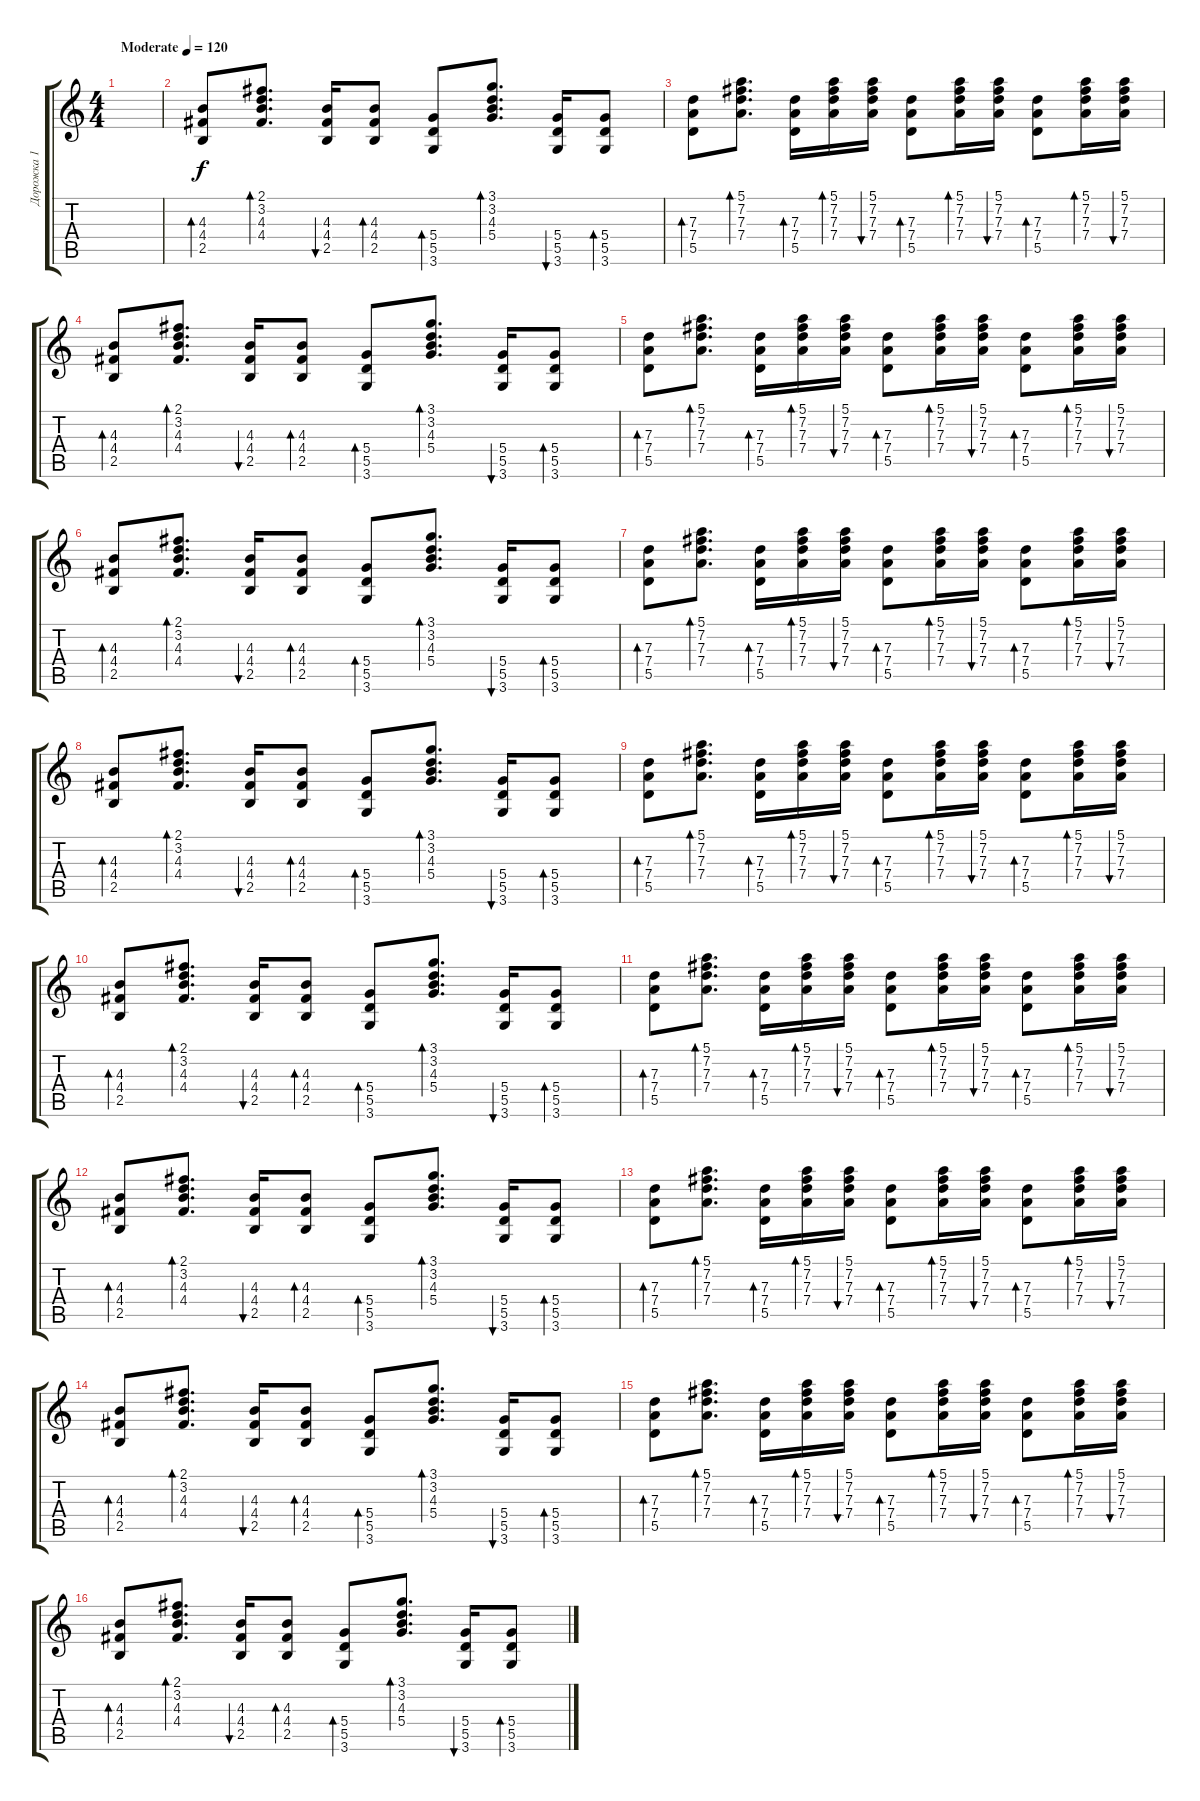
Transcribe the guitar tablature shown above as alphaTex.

\track ("Дорожка 1" "Дорожка 1") {instrument acousticguitarsteel}
\staff {score tabs}
\tuning (E4 B3 G3 D3 A2 E2) {hide}
\ts (4 4)
\tempo (120 "Moderate")
\clef g2
\ks c
|
(4.3 4.4 2.5).8{bd 60} (2.1 3.2 4.3 4.4).8{d bd 60} (4.3 4.4 2.5).16{bu 60} (4.3 4.4 2.5).8{bd 60} (5.4 5.5 3.6).8{bd 60} (3.1 3.2 4.3 5.4).8{d bd 60} (5.4 5.5 3.6).16{bu 60} (5.4 5.5 3.6).8{bd 60} |
(7.3 7.4 5.5).8{bd 60} (5.1 7.2 7.3 7.4).8{d bd 60} (7.3 7.4 5.5).16{bd 60} (5.1 7.2 7.3 7.4).16{bd 60} (5.1 7.2 7.3 7.4).16{bu 60} (7.3 7.4 5.5).8{bd 60} (5.1 7.2 7.3 7.4).16{bd 60} (5.1 7.2 7.3 7.4).16{bu 60} (7.3 7.4 5.5).8{bd 60} (5.1 7.2 7.3 7.4).16{bd 60} (5.1 7.2 7.3 7.4).16{bu 60} |
(4.3 4.4 2.5).8{bd 60} (2.1 3.2 4.3 4.4).8{d bd 60} (4.3 4.4 2.5).16{bu 60} (4.3 4.4 2.5).8{bd 60} (5.4 5.5 3.6).8{bd 60} (3.1 3.2 4.3 5.4).8{d bd 60} (5.4 5.5 3.6).16{bu 60} (5.4 5.5 3.6).8{bd 60} |
(7.3 7.4 5.5).8{bd 60} (5.1 7.2 7.3 7.4).8{d bd 60} (7.3 7.4 5.5).16{bd 60} (5.1 7.2 7.3 7.4).16{bd 60} (5.1 7.2 7.3 7.4).16{bu 60} (7.3 7.4 5.5).8{bd 60} (5.1 7.2 7.3 7.4).16{bd 60} (5.1 7.2 7.3 7.4).16{bu 60} (7.3 7.4 5.5).8{bd 60} (5.1 7.2 7.3 7.4).16{bd 60} (5.1 7.2 7.3 7.4).16{bu 60} |
(4.3 4.4 2.5).8{bd 60} (2.1 3.2 4.3 4.4).8{d bd 60} (4.3 4.4 2.5).16{bu 60} (4.3 4.4 2.5).8{bd 60} (5.4 5.5 3.6).8{bd 60} (3.1 3.2 4.3 5.4).8{d bd 60} (5.4 5.5 3.6).16{bu 60} (5.4 5.5 3.6).8{bd 60} |
(7.3 7.4 5.5).8{bd 60} (5.1 7.2 7.3 7.4).8{d bd 60} (7.3 7.4 5.5).16{bd 60} (5.1 7.2 7.3 7.4).16{bd 60} (5.1 7.2 7.3 7.4).16{bu 60} (7.3 7.4 5.5).8{bd 60} (5.1 7.2 7.3 7.4).16{bd 60} (5.1 7.2 7.3 7.4).16{bu 60} (7.3 7.4 5.5).8{bd 60} (5.1 7.2 7.3 7.4).16{bd 60} (5.1 7.2 7.3 7.4).16{bu 60} |
(4.3 4.4 2.5).8{bd 60} (2.1 3.2 4.3 4.4).8{d bd 60} (4.3 4.4 2.5).16{bu 60} (4.3 4.4 2.5).8{bd 60} (5.4 5.5 3.6).8{bd 60} (3.1 3.2 4.3 5.4).8{d bd 60} (5.4 5.5 3.6).16{bu 60} (5.4 5.5 3.6).8{bd 60} |
(7.3 7.4 5.5).8{bd 60} (5.1 7.2 7.3 7.4).8{d bd 60} (7.3 7.4 5.5).16{bd 60} (5.1 7.2 7.3 7.4).16{bd 60} (5.1 7.2 7.3 7.4).16{bu 60} (7.3 7.4 5.5).8{bd 60} (5.1 7.2 7.3 7.4).16{bd 60} (5.1 7.2 7.3 7.4).16{bu 60} (7.3 7.4 5.5).8{bd 60} (5.1 7.2 7.3 7.4).16{bd 60} (5.1 7.2 7.3 7.4).16{bu 60} |
(4.3 4.4 2.5).8{bd 60} (2.1 3.2 4.3 4.4).8{d bd 60} (4.3 4.4 2.5).16{bu 60} (4.3 4.4 2.5).8{bd 60} (5.4 5.5 3.6).8{bd 60} (3.1 3.2 4.3 5.4).8{d bd 60} (5.4 5.5 3.6).16{bu 60} (5.4 5.5 3.6).8{bd 60} |
(7.3 7.4 5.5).8{bd 60} (5.1 7.2 7.3 7.4).8{d bd 60} (7.3 7.4 5.5).16{bd 60} (5.1 7.2 7.3 7.4).16{bd 60} (5.1 7.2 7.3 7.4).16{bu 60} (7.3 7.4 5.5).8{bd 60} (5.1 7.2 7.3 7.4).16{bd 60} (5.1 7.2 7.3 7.4).16{bu 60} (7.3 7.4 5.5).8{bd 60} (5.1 7.2 7.3 7.4).16{bd 60} (5.1 7.2 7.3 7.4).16{bu 60} |
(4.3 4.4 2.5).8{bd 60} (2.1 3.2 4.3 4.4).8{d bd 60} (4.3 4.4 2.5).16{bu 60} (4.3 4.4 2.5).8{bd 60} (5.4 5.5 3.6).8{bd 60} (3.1 3.2 4.3 5.4).8{d bd 60} (5.4 5.5 3.6).16{bu 60} (5.4 5.5 3.6).8{bd 60} |
(7.3 7.4 5.5).8{bd 60} (5.1 7.2 7.3 7.4).8{d bd 60} (7.3 7.4 5.5).16{bd 60} (5.1 7.2 7.3 7.4).16{bd 60} (5.1 7.2 7.3 7.4).16{bu 60} (7.3 7.4 5.5).8{bd 60} (5.1 7.2 7.3 7.4).16{bd 60} (5.1 7.2 7.3 7.4).16{bu 60} (7.3 7.4 5.5).8{bd 60} (5.1 7.2 7.3 7.4).16{bd 60} (5.1 7.2 7.3 7.4).16{bu 60} |
(4.3 4.4 2.5).8{bd 60} (2.1 3.2 4.3 4.4).8{d bd 60} (4.3 4.4 2.5).16{bu 60} (4.3 4.4 2.5).8{bd 60} (5.4 5.5 3.6).8{bd 60} (3.1 3.2 4.3 5.4).8{d bd 60} (5.4 5.5 3.6).16{bu 60} (5.4 5.5 3.6).8{bd 60} |
(7.3 7.4 5.5).8{bd 60} (5.1 7.2 7.3 7.4).8{d bd 60} (7.3 7.4 5.5).16{bd 60} (5.1 7.2 7.3 7.4).16{bd 60} (5.1 7.2 7.3 7.4).16{bu 60} (7.3 7.4 5.5).8{bd 60} (5.1 7.2 7.3 7.4).16{bd 60} (5.1 7.2 7.3 7.4).16{bu 60} (7.3 7.4 5.5).8{bd 60} (5.1 7.2 7.3 7.4).16{bd 60} (5.1 7.2 7.3 7.4).16{bu 60} |
(4.3 4.4 2.5).8{bd 60} (2.1 3.2 4.3 4.4).8{d bd 60} (4.3 4.4 2.5).16{bu 60} (4.3 4.4 2.5).8{bd 60} (5.4 5.5 3.6).8{bd 60} (3.1 3.2 4.3 5.4).8{d bd 60} (5.4 5.5 3.6).16{bu 60} (5.4 5.5 3.6).8{bd 60}
